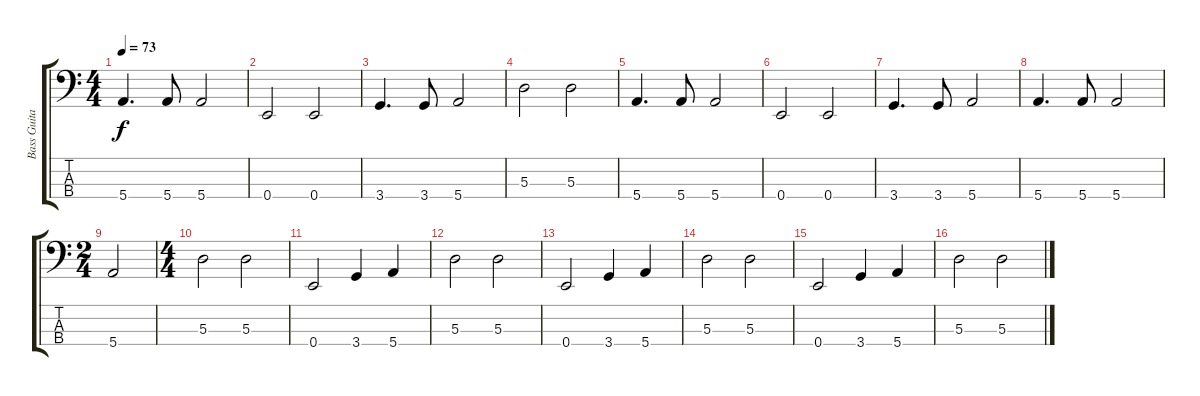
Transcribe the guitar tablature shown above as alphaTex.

\track ("Bass Guitar" "Bass Guita") {instrument electricbasspick}
\staff {score tabs}
\tuning (G2 D2 A1 E1) {hide}
\ts (4 4)
\tempo 73
\clef f4
\ks c
5.4.4{d dy f} 5.4.8 5.4.2 |
0.4.2 0.4.2 |
3.4.4{d} 3.4.8 5.4.2 |
5.3.2 5.3.2 |
5.4.4{d} 5.4.8 5.4.2 |
0.4.2 0.4.2 |
3.4.4{d} 3.4.8 5.4.2 |
5.4.4{d} 5.4.8 5.4.2 |
\ts (2 4)
5.4.2 |
\ts (4 4)
5.3.2 5.3.2 |
0.4.2 3.4.4 5.4.4 |
5.3.2 5.3.2 |
0.4.2 3.4.4 5.4.4 |
5.3.2 5.3.2 |
0.4.2 3.4.4 5.4.4 |
5.3.2 5.3.2
